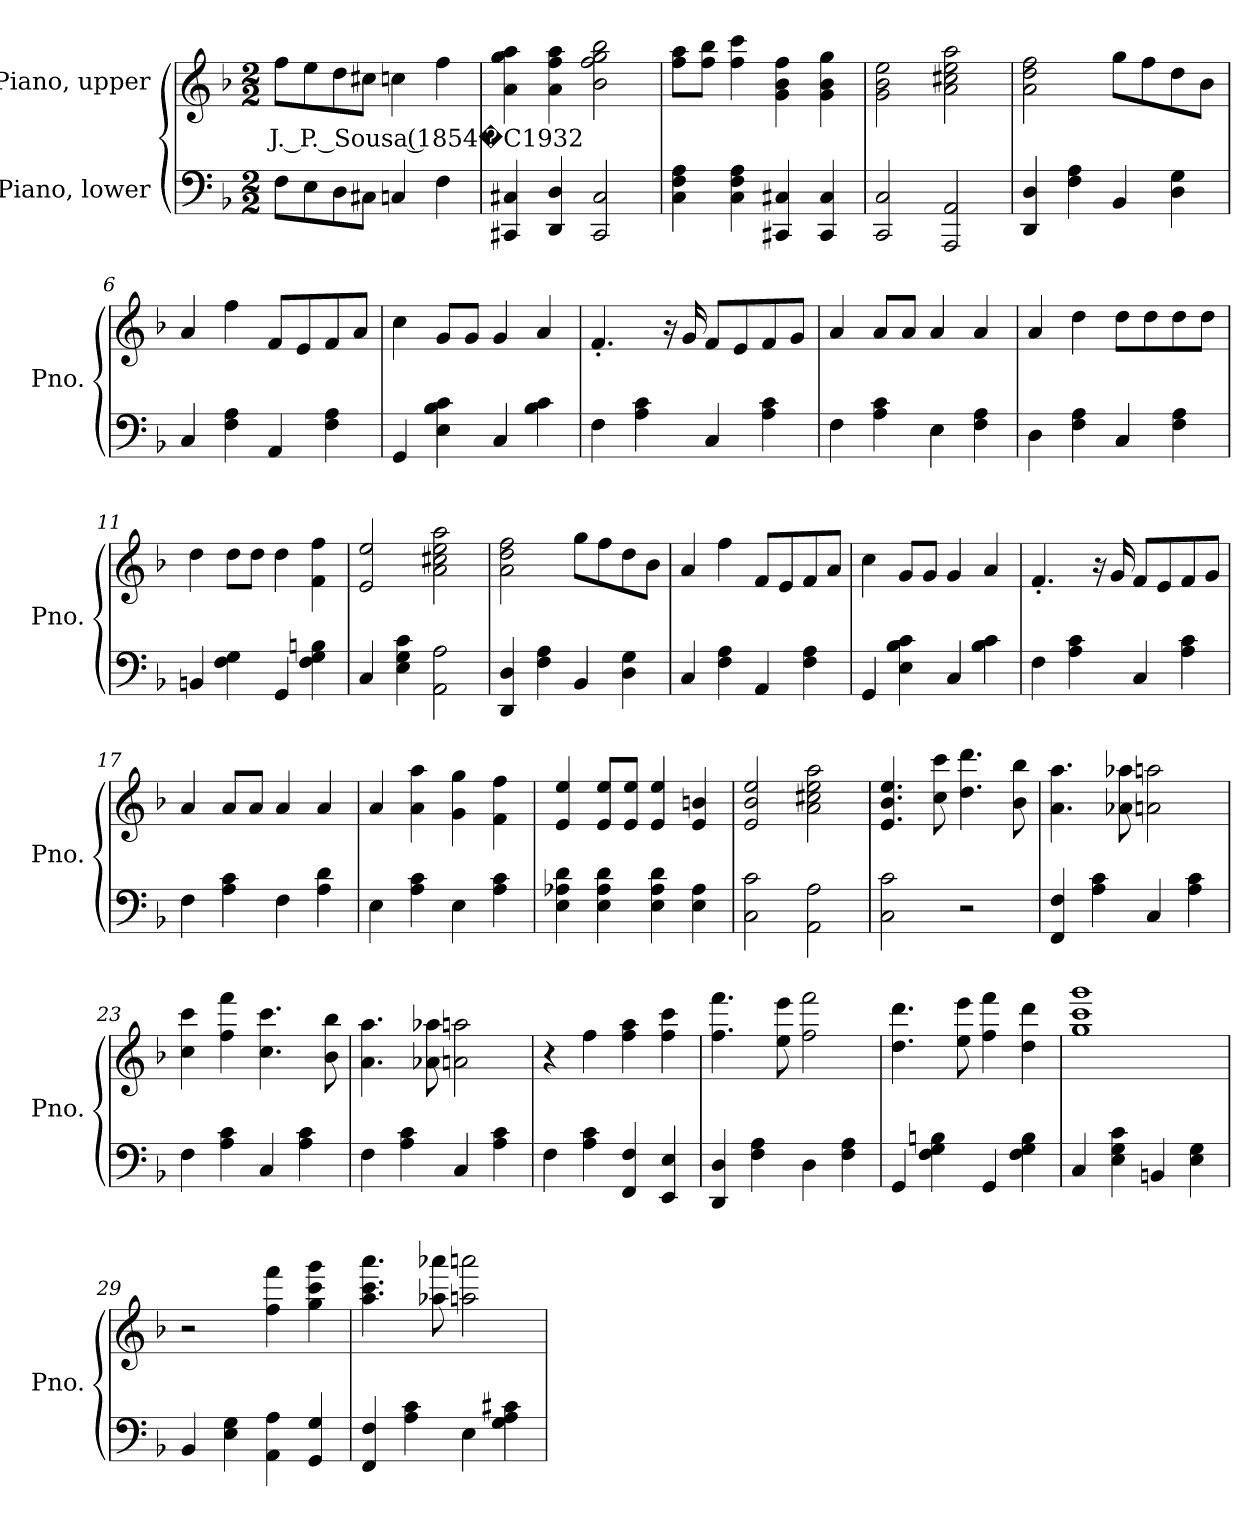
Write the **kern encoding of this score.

**kern	**kern	**text
*part2	*part1	*part1
*staff2	*staff1	*staff1
*I"Piano, lower	*I"Piano, upper	*
*I'Pno.	*I'Pno.	*
*clefF4	*clefG2	*
*k[b-]	*k[b-]	*
*M2/2	*M2/2	*
*MM200	*MM200	*
=1	=1	=1
!	!	!LO:LY:b
8F\L	8ff\L	J. P. Sousa (1854�C1932
8E\	8ee\	.
8D\	8dd\	.
8C#X\J	8cc#X\J	.
4Cn/	4ccn\	.
4F\	4ff\	.
=2	=2	=2
4CC#X/ 4C#X/	4a\ 4gg\ 4aa\	.
4DD/ 4D/	4a\ 4ff\ 4aa\	.
2CC#/ 2C#/	2b-\ 2ff\ 2gg\ 2bb-\	.
=3	=3	=3
4C\ 4F\ 4A\	8ff\ 8aa\L	.
.	8ff\ 8bb-\J	.
4C\ 4F\ 4A\	4ff\ 4ccc\	.
4CC#X/ 4C#X/	4g\ 4b-\ 4ff\	.
4CC#/ 4C#/	4g\ 4b-\ 4gg\	.
=4	=4	=4
2CC/ 2C/	2g\ 2b-\ 2ee\	.
2AAA/ 2AA/	2a\ 2cc#X\ 2ee\ 2aa\	.
!!LO:LB:g=z
=5	=5	=5
4DD/ 4D/	2a\ 2dd\ 2ff\	.
4F\ 4A\	.	.
4BB-/	8gg\L	.
.	8ff\	.
4D\ 4G\	8dd\	.
.	8b-\J	.
=6	=6	=6
4C/	4a/	.
4F\ 4A\	4ff\	.
4AA/	8f/L	.
.	8e/	.
4F\ 4A\	8f/	.
.	8a/J	.
=7	=7	=7
4GG/	4cc\	.
4E\ 4B-\ 4c\	8g/L	.
.	8g/J	.
4C/	4g/	.
4B-\ 4c\	4a/	.
=8	=8	=8
4F\	4.f'/	.
4A\ 4c\	.	.
.	16r	.
.	16g/	.
4C/	8f/L	.
.	8e/	.
4A\ 4c\	8f/	.
.	8g/J	.
=9	=9	=9
4F\	4a/	.
4A\ 4c\	8a/L	.
.	8a/J	.
4E\	4a/	.
4F\ 4A\	4a/	.
=10	=10	=10
4D\	4a/	.
4F\ 4A\	4dd\	.
4C/	8dd\L	.
.	8dd\	.
4F\ 4A\	8dd\	.
.	8dd\J	.
!!LO:LB:g=z
=11	=11	=11
4BBn/	4dd\	.
4F\ 4G\	8dd\L	.
.	8dd\J	.
4GG/	4dd\	.
4F\ 4G\ 4Bn\	4f\ 4ff\	.
=12	=12	=12
4C/	2e/ 2ee/	.
4E\ 4G\ 4c\	.	.
2AA\ 2A\	2a\ 2cc#X\ 2ee\ 2aa\	.
=13	=13	=13
4DD/ 4D/	2a\ 2dd\ 2ff\	.
4F\ 4A\	.	.
4BB-/	8gg\L	.
.	8ff\	.
4D\ 4G\	8dd\	.
.	8b-\J	.
=14	=14	=14
4C/	4a/	.
4F\ 4A\	4ff\	.
4AA/	8f/L	.
.	8e/	.
4F\ 4A\	8f/	.
.	8a/J	.
=15	=15	=15
4GG/	4cc\	.
4E\ 4B-\ 4c\	8g/L	.
.	8g/J	.
4C/	4g/	.
4B-\ 4c\	4a/	.
=16	=16	=16
4F\	4.f'/	.
4A\ 4c\	.	.
.	16r	.
.	16g/	.
4C/	8f/L	.
.	8e/	.
4A\ 4c\	8f/	.
.	8g/J	.
!!LO:LB:g=z
=17	=17	=17
4F\	4a/	.
4A\ 4c\	8a/L	.
.	8a/J	.
4F\	4a/	.
4A\ 4d\	4a/	.
=18	=18	=18
4E\	4a/	.
4A\ 4c\	4a\ 4aa\	.
4E\	4g\ 4gg\	.
4A\ 4c\	4f\ 4ff\	.
=19	=19	=19
4E\ 4A-X\ 4d\	4e/ 4ee/	.
4E\ 4A-\ 4d\	8e/ 8ee/L	.
.	8e/ 8ee/J	.
4E\ 4A-\ 4d\	4e/ 4ee/	.
4E\ 4A-\	4e/ 4bn/	.
=20	=20	=20
2C\ 2c\	2e/ 2b-/ 2ee/	.
2AA\ 2A\	2a\ 2cc#X\ 2ee\ 2aa\	.
=21	=21	=21
2C\ 2c\	4.e/ 4.b-/ 4.ee/	.
.	8cc\ 8ccc\	.
2r	4.dd\ 4.ddd\	.
.	8b-\ 8bb-\	.
=22	=22	=22
4FF/ 4F/	4.a\ 4.aa\	.
4A\ 4c\	.	.
.	8a-X\ 8aa-X\	.
4C/	2an\ 2aan\	.
4A\ 4c\	.	.
=23	=23	=23
4F\	4cc\ 4ccc\	.
4A\ 4c\	4ff\ 4fff\	.
4C/	4.cc\ 4.ccc\	.
4A\ 4c\	.	.
.	8b-\ 8bb-\	.
!!LO:LB:g=z
=24	=24	=24
4F\	4.a\ 4.aa\	.
4A\ 4c\	.	.
.	8a-X\ 8aa-X\	.
4C/	2an\ 2aan\	.
4A\ 4c\	.	.
=25	=25	=25
4F\	4r	.
4A\ 4c\	4ff\	.
4FF/ 4F/	4ff\ 4aa\	.
4EE/ 4E/	4ff\ 4ccc\	.
=26	=26	=26
4DD/ 4D/	4.ff\ 4.fff\	.
4F\ 4A\	.	.
.	8ee\ 8eee\	.
4D\	2ff\ 2fff\	.
4F\ 4A\	.	.
=27	=27	=27
4GG/	4.dd\ 4.ddd\	.
4F\ 4G\ 4Bn\	.	.
.	8ee\ 8eee\	.
4GG/	4ff\ 4fff\	.
4F\ 4G\ 4B\	4dd\ 4ddd\	.
=28	=28	=28
4C/	1gg 1ccc 1ggg	.
4E\ 4G\ 4c\	.	.
4BBn/	.	.
4E\ 4G\	.	.
=29	=29	=29
4BB-/	2r	.
4E\ 4G\	.	.
4AA\ 4A\	4ff\ 4fff\	.
4GG/ 4G/	4gg\ 4ccc\ 4ggg\	.
!!LO:LB:g=z
=30	=30	=30
4FF/ 4F/	4.aa\ 4.ccc\ 4.aaa\	.
4A\ 4c\	.	.
.	8aa-X\ 8aaa-X\	.
4E\	2aan\ 2aaan\	.
4G\ 4A\ 4c#X\	.	.
=	=	=
*-	*-	*-
